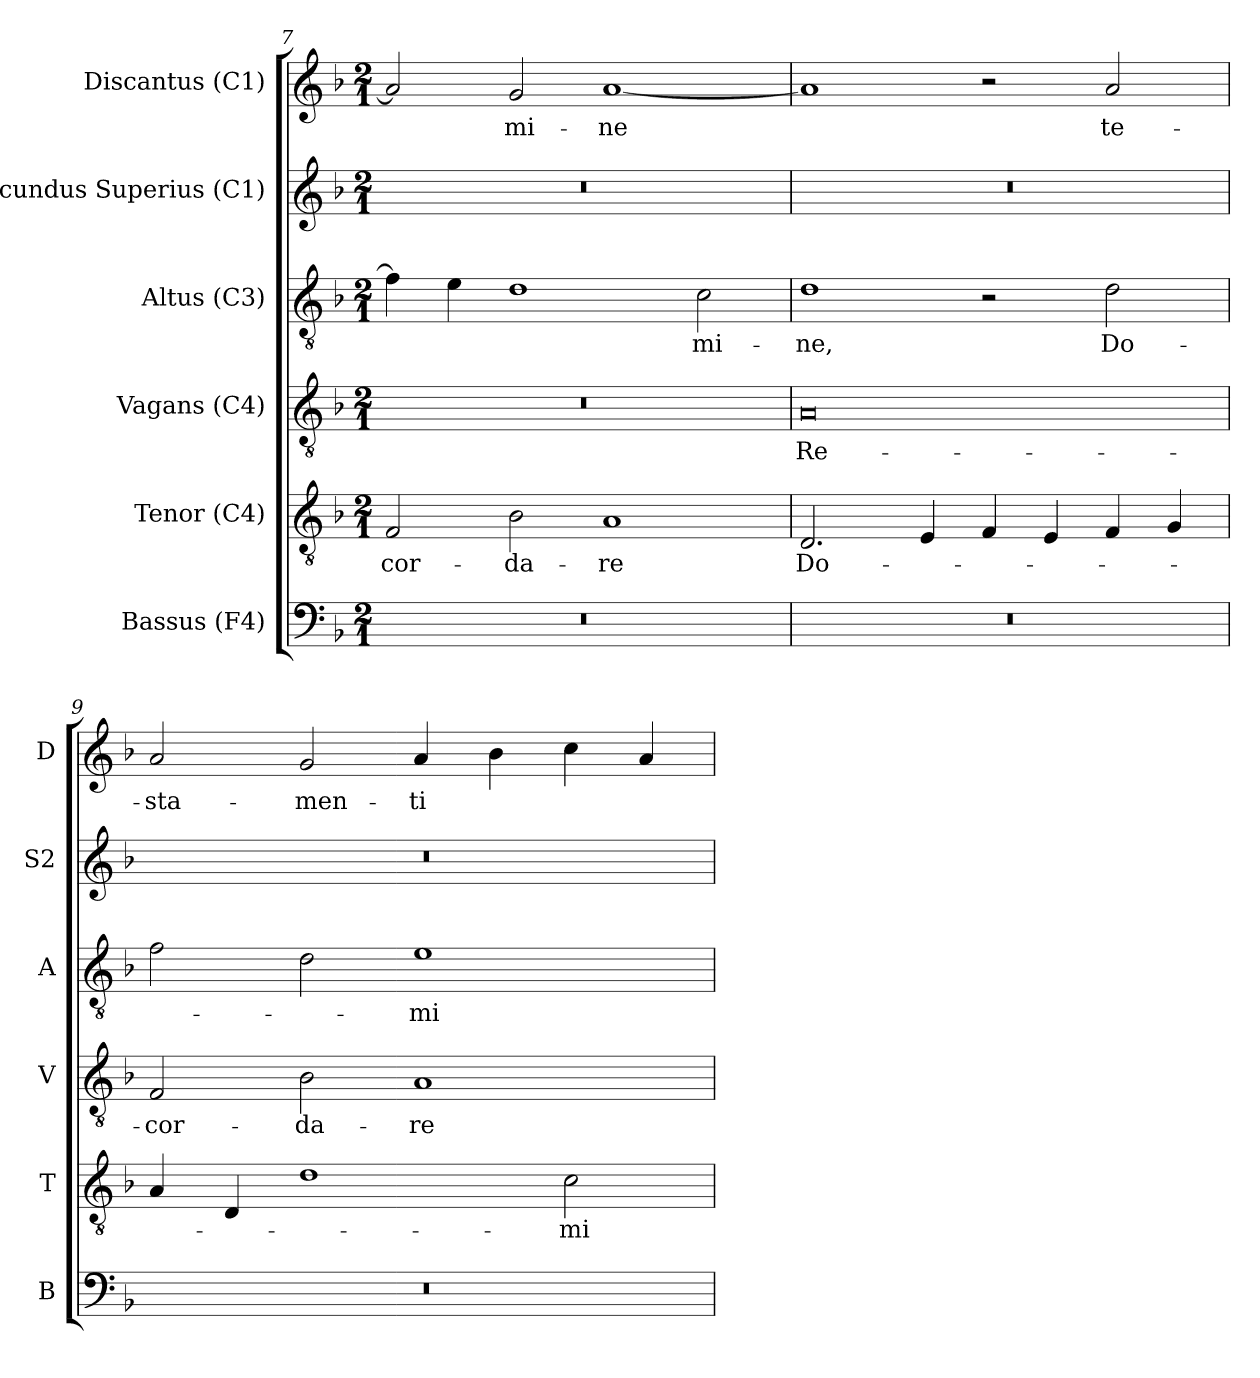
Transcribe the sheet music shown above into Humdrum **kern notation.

**kern	**kern	**text	**kern	**text	**kern	**text	**kern	**kern	**text
*part6	*part5	*part5	*part4	*part4	*part3	*part3	*part2	*part1	*part1
*staff6	*staff5	*staff5	*staff4	*staff4	*staff3	*staff3	*staff2	*staff1	*staff1
*I"Bassus (F4)	*I"Tenor (C4)	*	*I"Vagans (C4)	*	*I"Altus (C3)	*	*I"Secundus Superius (C1)	*I"Discantus (C1)	*
*I'B	*I'T	*	*I'V	*	*I'A	*	*I'S2	*I'D	*
*clefF4	*clefGv2	*	*clefGv2	*	*clefGv2	*	*clefG2	*clefG2	*
*	*	*	*ITrd7c12	*	*	*	*	*	*
*k[b-]	*k[b-]	*	*k[b-]	*	*k[b-]	*	*k[b-]	*k[b-]	*
*F:	*F:	*	*F:	*	*F:	*	*F:	*F:	*
*M2/1	*M2/1	*	*M2/1	*	*M2/1	*	*M2/1	*M2/1	*
=7	=7	=7	=7	=7	=7	=7	=7	=7	=7
!LO:N:vis=1	!	!	!	!	!	!	!	!	!
!	!	!LO:LY:b:color=#000000	!LO:N:vis=1	!	!	!	!LO:N:vis=1	!	!
0r	2Fi/	-cor-	0r	.	4fi\]	.	0r	2ai/]	.
.	.	.	.	.	4ei\	.	.	.	.
!	!	!LO:LY:b:color=#000000	!	!	!	!	!	!	!
!	!	!	!	!	!	!	!	!	!LO:LY:b:color=#000000
.	2B-i\	-da-	.	.	1di	.	.	2gi/	-mi-
!	!	!LO:LY:b:color=#000000	!	!	!	!	!	!	!
!	!	!	!	!	!	!	!	!	!LO:LY:b:color=#000000
.	1Ai	-re	.	.	.	.	.	[1ai	-ne
!	!	!	!	!	!	!LO:LY:b:color=#000000	!	!	!
.	.	.	.	.	2ci\	-mi-	.	.	.
=8	=8	=8	=8	=8	=8	=8	=8	=8	=8
!LO:N:vis=1	!	!	!	!	!	!	!	!	!
!	!	!LO:LY:b:color=#000000	!	!	!	!	!	!	!
!	!	!	!	!LO:LY:b:color=#000000	!	!	!	!	!
!	!	!	!	!	!	!LO:LY:b:color=#000000	!LO:N:vis=1	!	!
0r	2.Di/	Do-	0AAi	Re-	1di	-ne,	0r	1ai]	.
.	4Ei/	.	.	.	.	.	.	.	.
.	4Fi/	.	.	.	2r	.	.	2r	.
.	4Ei/	.	.	.	.	.	.	.	.
!	!	!	!	!	!	!LO:LY:b:color=#000000	!	!	!
!	!	!	!	!	!	!	!	!	!LO:LY:b:color=#000000
.	4Fi/	.	.	.	2di\	Do-	.	2ai/	te-
.	4Gi/	.	.	.	.	.	.	.	.
=9	=9	=9	=9	=9	=9	=9	=9	=9	=9
!LO:N:vis=1	!	!	!	!	!	!	!	!	!
!	!	!	!	!LO:LY:b:color=#000000	!	!	!LO:N:vis=1	!	!
!	!	!	!	!	!	!	!	!	!LO:LY:b:color=#000000
0r	4Ai/	.	2FFi/	-cor-	2fi\	.	0r	2ai/	-sta-
.	4Di/	.	.	.	.	.	.	.	.
!	!	!	!	!LO:LY:b:color=#000000	!	!	!	!	!
!	!	!	!	!	!	!	!	!	!LO:LY:b:color=#000000
.	1di	.	2BB-i\	-da-	2di\	.	.	2gi/	-men-
!	!	!	!	!LO:LY:b:color=#000000	!	!	!	!	!
!	!	!	!	!	!	!LO:LY:b:color=#000000	!	!	!
!	!	!	!	!	!	!	!	!	!LO:LY:b:color=#000000
.	.	.	1AAi	-re	1ei	-mi-	.	4ai/	-ti
.	.	.	.	.	.	.	.	4b-i\	.
!	!	!LO:LY:b:color=#000000	!	!	!	!	!	!	!
.	2ci\	-mi-	.	.	.	.	.	4cci\	.
.	.	.	.	.	.	.	.	4ai/	.
=	=	=	=	=	=	=	=	=	=
*-	*-	*-	*-	*-	*-	*-	*-	*-	*-
